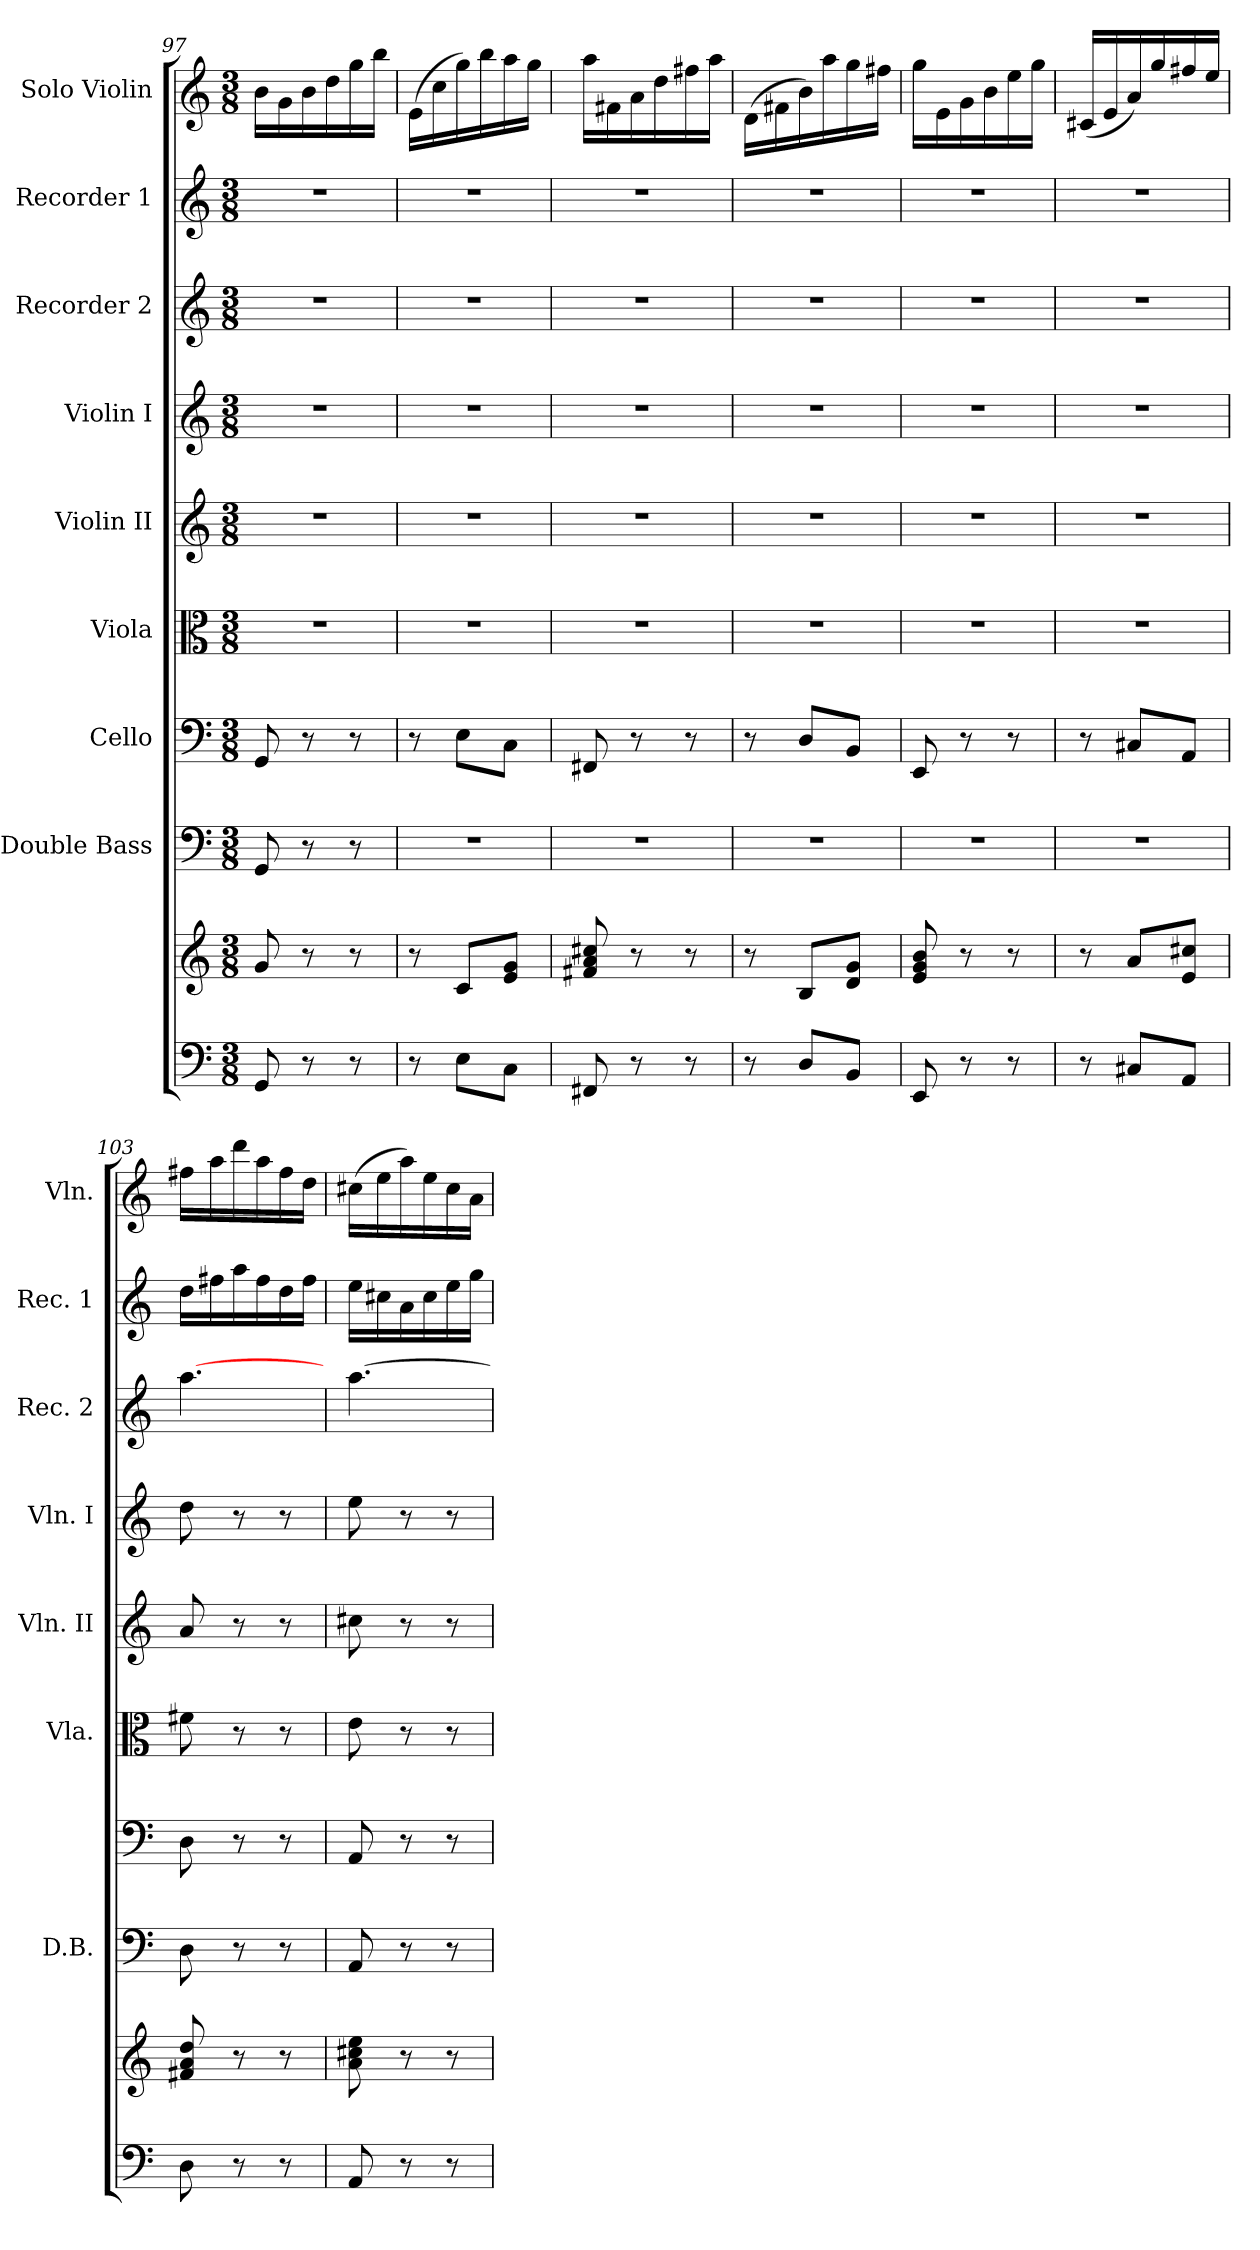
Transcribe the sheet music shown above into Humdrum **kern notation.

**kern	**kern	**kern	**kern	**kern	**kern	**kern	**kern	**kern	**kern
*part9	*part9	*part8	*part7	*part6	*part5	*part4	*part3	*part2	*part1
*staff10	*staff9	*staff8	*staff7	*staff6	*staff5	*staff4	*staff3	*staff2	*staff1
*	*	*I"Double Bass	*I"Cello	*I"Viola	*I"Violin II	*I"Violin I	*I"Recorder 2	*I"Recorder 1	*I"Solo Violin
*	*	*I'D.B.	*	*I'Vla.	*I'Vln. II	*I'Vln. I	*I'Rec. 2	*I'Rec. 1	*I'Vln.
*clefF4	*clefG2	*clefF4	*clefF4	*clefC3	*clefG2	*clefG2	*clefG2	*clefG2	*clefG2
*	*	*ITrd7c12	*	*	*	*	*	*	*
*M3/8	*M3/8	*M3/8	*M3/8	*M3/8	*M3/8	*M3/8	*M3/8	*M3/8	*M3/8
=97	=97	=97	=97	=97	=97	=97	=97	=97	=97
8GG/	8g/	8GGG/	8GG/	4.r	4.r	4.r	4.r	4.r	16b\LL
.	.	.	.	.	.	.	.	.	16g\
8r	8r	8r	8r	.	.	.	.	.	16b\
.	.	.	.	.	.	.	.	.	16dd\
8r	8r	8r	8r	.	.	.	.	.	16gg\
.	.	.	.	.	.	.	.	.	16bb\JJ
=98	=98	=98	=98	=98	=98	=98	=98	=98	=98
8r	8r	4.r	8r	4.r	4.r	4.r	4.r	4.r	(>16e\LL
.	.	.	.	.	.	.	.	.	16cc\
8E\L	8c/L	.	8E\L	.	.	.	.	.	16gg\)
.	.	.	.	.	.	.	.	.	16bb\
8C\J	8e/ 8g/J	.	8C\J	.	.	.	.	.	16aa\
.	.	.	.	.	.	.	.	.	16gg\JJ
!!LO:PB:g=z
=99	=99	=99	=99	=99	=99	=99	=99	=99	=99
8FF#/	8f#/ 8a/ 8cc#/	4.r	8FF#/	4.r	4.r	4.r	4.r	4.r	16aa\LL
.	.	.	.	.	.	.	.	.	16f#\
8r	8r	.	8r	.	.	.	.	.	16a\
.	.	.	.	.	.	.	.	.	16dd\
8r	8r	.	8r	.	.	.	.	.	16ff#\
.	.	.	.	.	.	.	.	.	16aa\JJ
=100	=100	=100	=100	=100	=100	=100	=100	=100	=100
8r	8r	4.r	8r	4.r	4.r	4.r	4.r	4.r	(>16d\LL
.	.	.	.	.	.	.	.	.	16f#\
8D/L	8B/L	.	8D/L	.	.	.	.	.	16b\)
.	.	.	.	.	.	.	.	.	16aa\
8BB/J	8d/ 8g/J	.	8BB/J	.	.	.	.	.	16gg\
.	.	.	.	.	.	.	.	.	16ff#\JJ
=101	=101	=101	=101	=101	=101	=101	=101	=101	=101
8EE/	8e/ 8g/ 8b/	4.r	8EE/	4.r	4.r	4.r	4.r	4.r	16gg\LL
.	.	.	.	.	.	.	.	.	16e\
8r	8r	.	8r	.	.	.	.	.	16g\
.	.	.	.	.	.	.	.	.	16b\
8r	8r	.	8r	.	.	.	.	.	16ee\
.	.	.	.	.	.	.	.	.	16gg\JJ
=102	=102	=102	=102	=102	=102	=102	=102	=102	=102
8r	8r	4.r	8r	4.r	4.r	4.r	4.r	4.r	(<16c#/LL
.	.	.	.	.	.	.	.	.	16e/
8C#/L	8a/L	.	8C#/L	.	.	.	.	.	16a/)
.	.	.	.	.	.	.	.	.	16gg/
8AA/J	8e/ 8cc#/J	.	8AA/J	.	.	.	.	.	16ff#/
.	.	.	.	.	.	.	.	.	16ee/JJ
=103	=103	=103	=103	=103	=103	=103	=103	=103	=103
8D\	8f#/ 8a/ 8dd/	8DD\	8D\	8f#\	8a/	8dd\	[4.aa\	16dd\LL	16ff#\LL
.	.	.	.	.	.	.	.	16ff#\	16aa\
8r	8r	8r	8r	8r	8r	8r	.	16aa\	16ddd\
.	.	.	.	.	.	.	.	16ff#\	16aa\
8r	8r	8r	8r	8r	8r	8r	.	16dd\	16ff#\
.	.	.	.	.	.	.	.	16ff#\JJ	16dd\JJ
=104	=104	=104	=104	=104	=104	=104	=104	=104	=104
8AA/	8a\ 8cc#\ 8ee\	8AAA/	8AA/	8e\	8cc#\	8ee\	[4.aa\	16ee\LL	(>16cc#\LL
.	.	.	.	.	.	.	.	16cc#\	16ee\
8r	8r	8r	8r	8r	8r	8r	.	16a\	16aa\)
.	.	.	.	.	.	.	.	16cc#\	16ee\
8r	8r	8r	8r	8r	8r	8r	.	16ee\	16cc#\
.	.	.	.	.	.	.	.	16gg\JJ	16a\JJ
=	=	=	=	=	=	=	=	=	=
*-	*-	*-	*-	*-	*-	*-	*-	*-	*-
